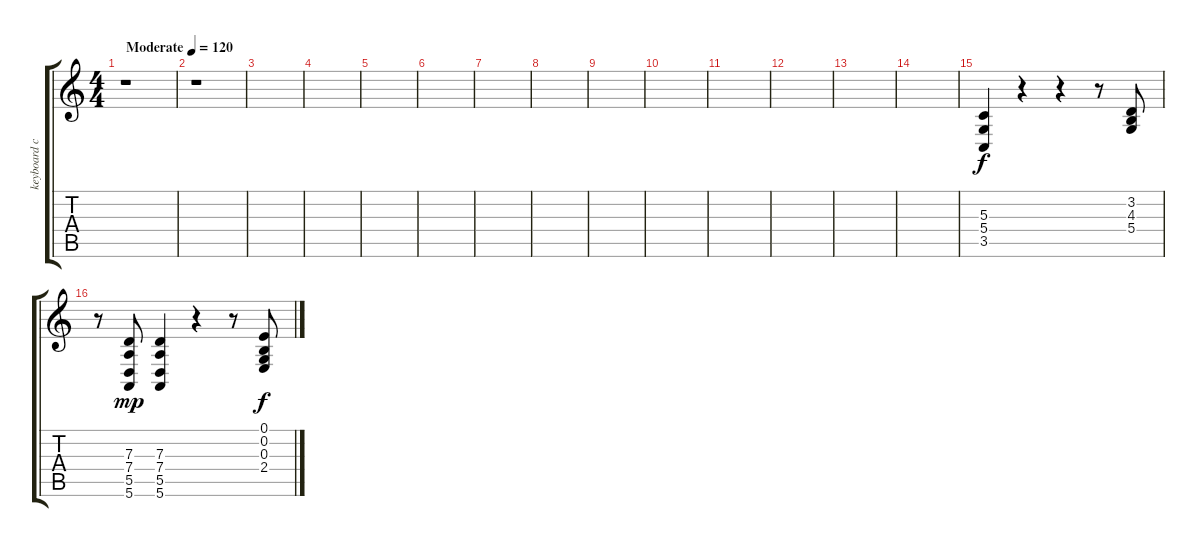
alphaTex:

\track ("keyboard chords" "keyboard c") {instrument stringensemble1}
\staff {score tabs}
\tuning (E4 B3 G3 D3 A2 E2) {hide}
\ts (4 4)
\tempo (120 "Moderate")
\clef g2
\ks c
r.1{dy f instrument stringensemble1} |
r.1 |
|
|
|
|
|
|
|
|
|
|
|
|
(5.3 5.4 3.5).4 r.4 r.4 r.8 (3.2 4.3 5.4).8 |
r.8 (7.3 7.4 5.5 5.6).8{dy mp} (7.3 7.4 5.5 5.6).4 r.4 r.8 (0.1 0.2 0.3 2.4).8{dy f}
